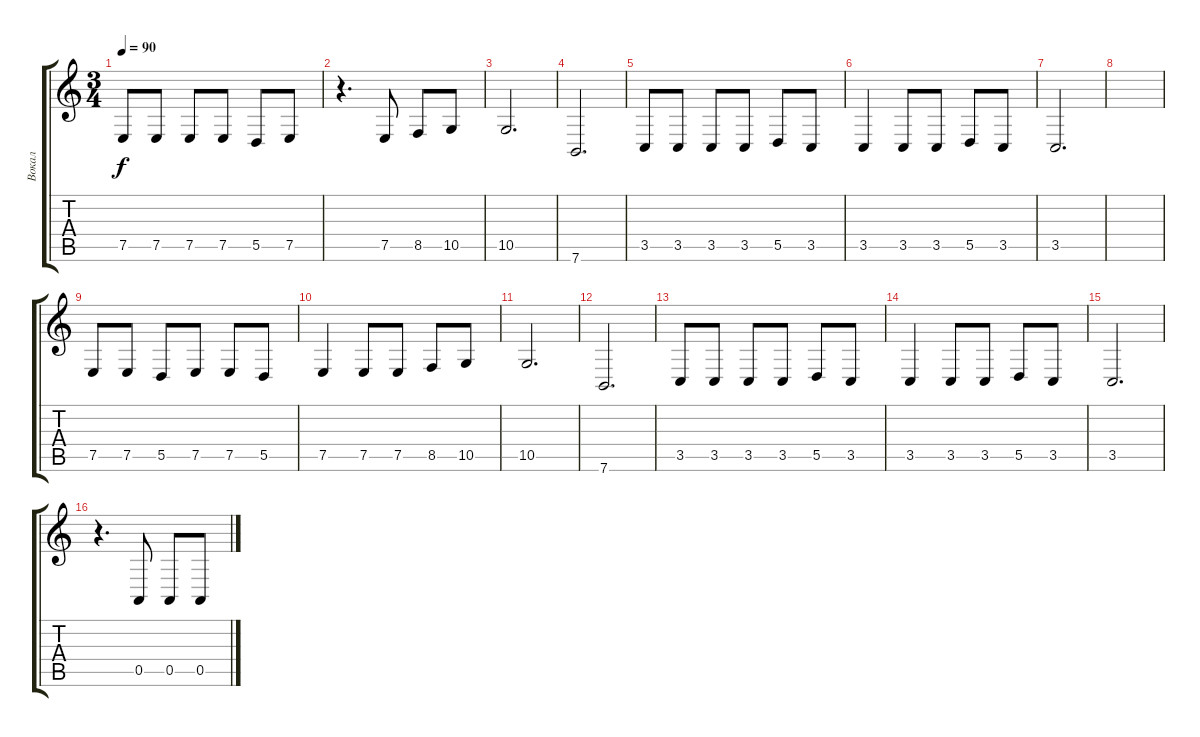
\track ("Вокал" "Вокал") {instrument reedorgan}
\staff {score tabs}
\tuning (E4 B3 G3 D3 A2 E2) {hide}
\ts (3 4)
\tempo 90
\clef g2
\ks c
7.5.8{dy f} 7.5.8 7.5.8 7.5.8 5.5.8 7.5.8 |
r.4{d} 7.5.8 8.5.8 10.5.8 |
10.5.2{d} |
7.6.2{d} |
3.5.8 3.5.8 3.5.8 3.5.8 5.5.8 3.5.8 |
3.5.4 3.5.8 3.5.8 5.5.8 3.5.8 |
3.5.2{d} |
|
7.5.8 7.5.8 5.5.8 7.5.8 7.5.8 5.5.8 |
7.5.4 7.5.8 7.5.8 8.5.8 10.5.8 |
10.5.2{d} |
7.6.2{d} |
3.5.8 3.5.8 3.5.8 3.5.8 5.5.8 3.5.8 |
3.5.4 3.5.8 3.5.8 5.5.8 3.5.8 |
3.5.2{d} |
r.4{d} 0.5.8 0.5.8 0.5.8
